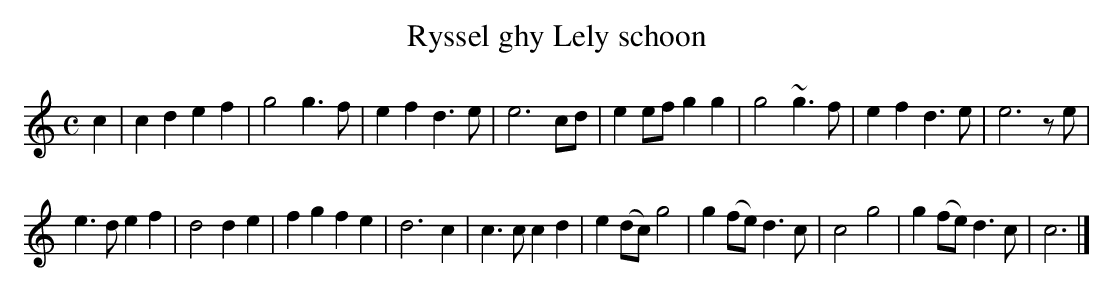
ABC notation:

X:1
T:Ryssel ghy Lely schoon
M:C
K:Cmaj
c2|c2d2e2f2|g4g3f|e2f2d3e|e6cd|e2efg2g2|g4~g3f|e2f2d3e|e6ze|
e3de2f2|d4d2e2|f2g2f2e2|d6c2|c3cc2d2|e2(dc)g4|g2(fe)d3c|c4g4|g2(fe)d3c|c6|]
